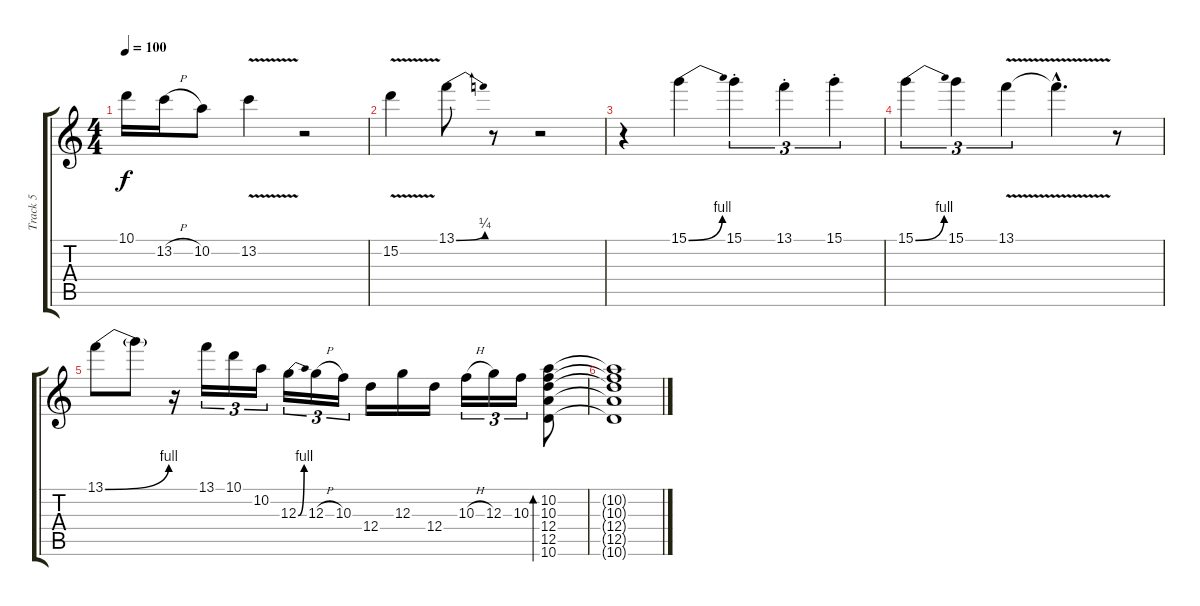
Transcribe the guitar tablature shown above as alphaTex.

\track ("Track 5" "Track 5") {instrument overdrivenguitar}
\staff {score tabs}
\tuning (E4 B3 G3 D3 A2 E2) {hide}
\ts (4 4)
\tempo 100
\clef g2
\ks c
10.1.16{dy f} 13.2{h}.16 10.2.8 13.2{v}.4 r.2 |
15.2{v}.4 13.1{be (bend 0 0 60 1)}.8 r.8 r.2 |
r.4 15.1{be (bend 0 0 60 4)}.4 15.1{st}.4{tu (3 2)} 13.1{st}.4{tu (3 2)} 15.1{st}.4{tu (3 2)} |
15.1{be (bend 0 0 60 4)}.4{tu (3 2)} 15.1.4{tu (3 2)} 13.1{v}.4{tu (3 2)} 13.1{hac t}.4{d} r.8 |
13.1{be (bend 0 0 60 4)}.8 13.1{t}.8 r.16 13.1.16{tu (3 2)} 10.1.16{tu (3 2)} 10.2.16{tu (3 2)} 12.3{be (bend 0 0 60 4)}.16{tu (3 2)} 12.3{h}.16{tu (3 2)} 10.3.16{tu (3 2)} 12.4.16 12.3.16 12.4.16 10.3{h}.16{tu (3 2)} 12.3.16{tu (3 2)} 10.3.16{tu (3 2)} (10.2 10.3 12.4 12.5 10.6).8{bd 480} |
(10.2{t} 10.3{t} 12.4{t} 12.5{t} 10.6{t}).1
